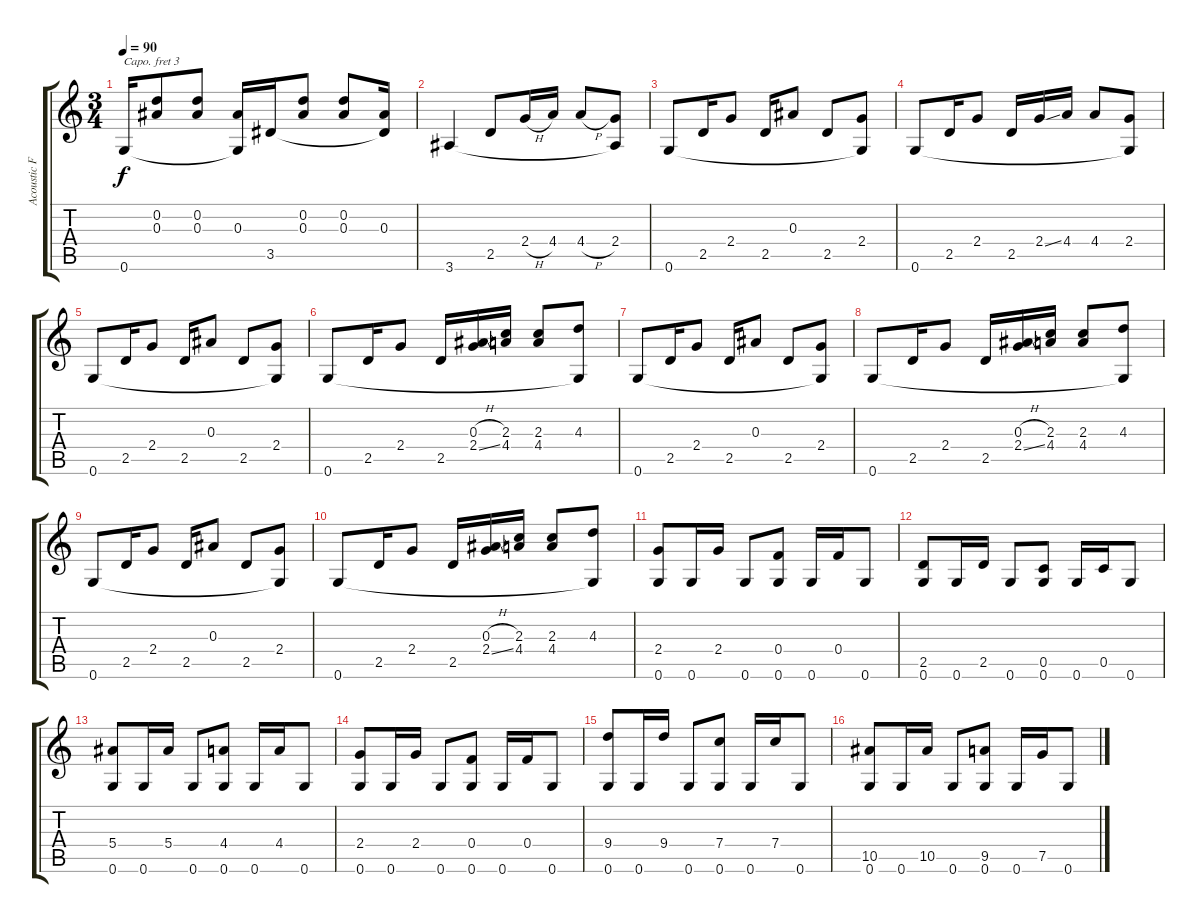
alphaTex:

\track ("Acoustic Fingerstyle Guitar Arrangement" "Acoustic F") {instrument acousticguitarnylon}
\staff {score tabs}
\capo 3
\tuning (E4 B3 G3 D3 A2 E2) {hide}
\ts (3 4)
\tempo 90
\clef g2
\ks c
0.6.16{dy f} (0.2 0.3).8 (0.2 0.3).8 (0.3 0.6{t}).16 3.5.16 (0.2 0.3).8 (0.2 0.3).8 (0.3 3.5{t}).16 |
3.6.4 2.5.8 2.4{h}.16 4.4.16 4.4{h}.8 (2.4 3.6{t}).8 |
0.6.8 2.5.16 2.4.8 2.5.16 0.3.8 2.5.8 (2.4 0.6{t}).8 |
0.6.8 2.5.16 2.4.8 2.5.16 2.4{ss}.16 4.4.16 4.4.8 (2.4 0.6{t}).8 |
0.6.8 2.5.16 2.4.8 2.5.16 0.3.8 2.5.8 (2.4 0.6{t}).8 |
0.6.8 2.5.16 2.4.8 2.5.16 (0.3{h} 2.4{ss}).16 (2.3 4.4).16 (2.3 4.4).8 (4.3 0.6{t}).8 |
0.6.8 2.5.16 2.4.8 2.5.16 0.3.8 2.5.8 (2.4 0.6{t}).8 |
0.6.8 2.5.16 2.4.8 2.5.16 (0.3{h} 2.4{ss}).16 (2.3 4.4).16 (2.3 4.4).8 (4.3 0.6{t}).8 |
0.6.8 2.5.16 2.4.8 2.5.16 0.3.8 2.5.8 (2.4 0.6{t}).8 |
0.6.8 2.5.16 2.4.8 2.5.16 (0.3{h} 2.4{ss}).16 (2.3 4.4).16 (2.3 4.4).8 (4.3 0.6{t}).8 |
(2.4 0.6).8 0.6.16 2.4.16 0.6.8 (0.4 0.6).8 0.6.16 0.4.16 0.6.8 |
(2.5 0.6).8 0.6.16 2.5.16 0.6.8 (0.5 0.6).8 0.6.16 0.5.16 0.6.8 |
(5.4 0.6).8 0.6.16 5.4.16 0.6.8 (4.4 0.6).8 0.6.16 4.4.16 0.6.8 |
(2.4 0.6).8 0.6.16 2.4.16 0.6.8 (0.4 0.6).8 0.6.16 0.4.16 0.6.8 |
(9.4 0.6).8 0.6.16 9.4.16 0.6.8 (7.4 0.6).8 0.6.16 7.4.16 0.6.8 |
(10.5 0.6).8 0.6.16 10.5.16 0.6.8 (9.5 0.6).8 0.6.16 7.5.16 0.6.8
